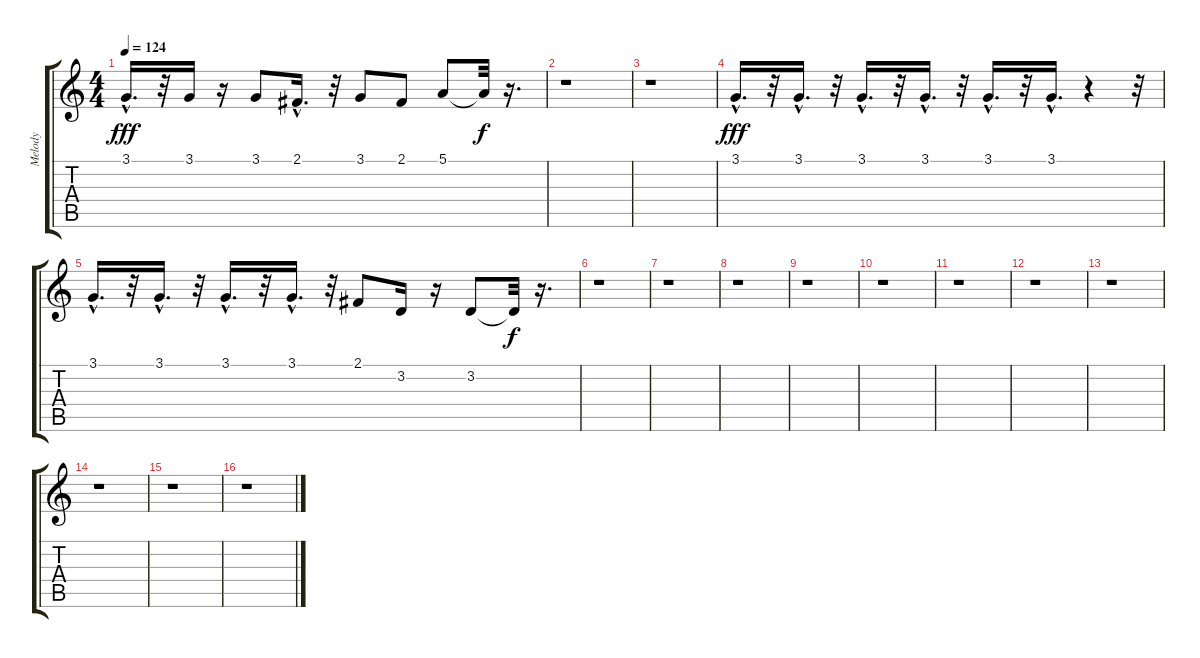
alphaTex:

\track ("Melody" "Melody") {instrument baritonesax}
\staff {score tabs}
\tuning (E4 B3 G3 D3 A2 E2) {hide}
\ts (4 4)
\tempo 124
\clef g2
\ks c
3.1{hac}.16{d dy fff} r.32 3.1.16 r.16 3.1.8 2.1{hac}.16{d} r.32 3.1.8 2.1.8 5.1.8 5.1{t}.32{dy f} r.16{d} |
r.1 |
r.1 |
3.1{hac}.16{d dy fff} r.32 3.1{hac}.16{d} r.32 3.1{hac}.16{d} r.32 3.1{hac}.16{d} r.32 3.1{hac}.16{d} r.32 3.1{hac}.16{d} r.4 r.32 |
3.1{hac}.16{d} r.32 3.1{hac}.16{d} r.32 3.1{hac}.16{d} r.32 3.1{hac}.16{d} r.32 2.1.8 3.2.16 r.16 3.2.8 3.2{t}.32{dy f} r.16{d} |
r.1 |
r.1 |
r.1 |
r.1 |
r.1 |
r.1 |
r.1 |
r.1 |
r.1 |
r.1 |
r.1
